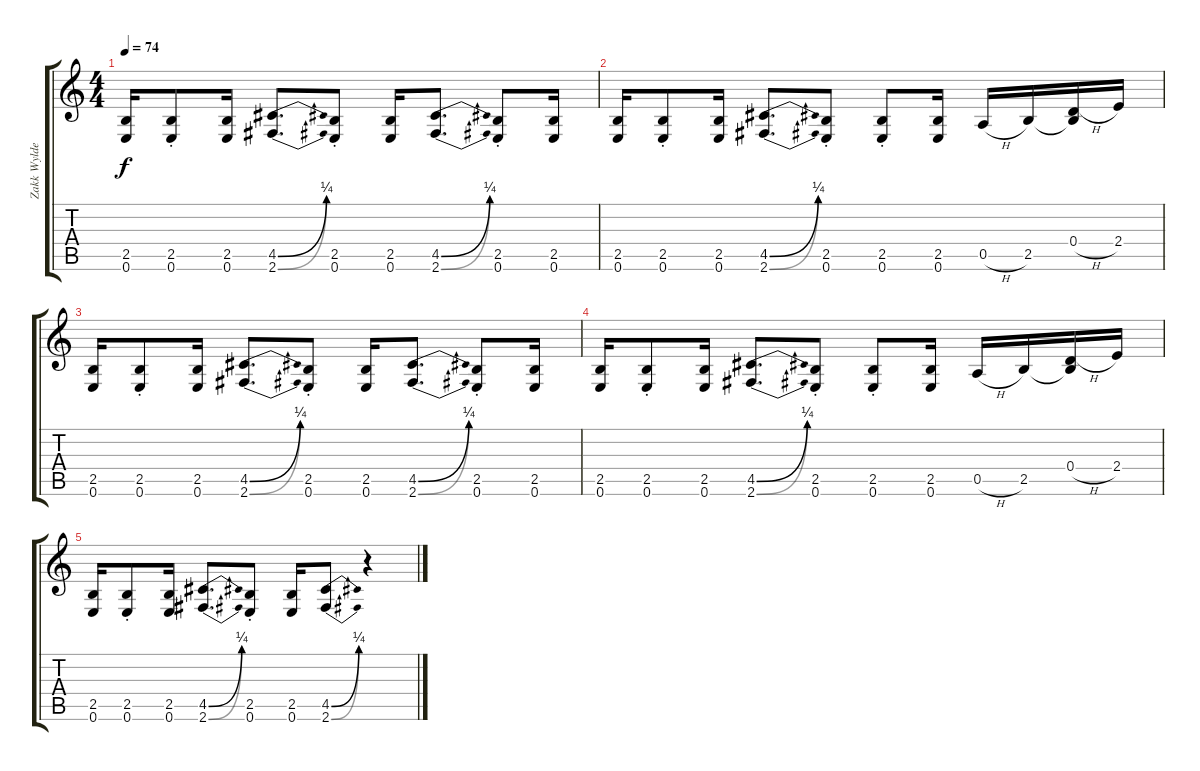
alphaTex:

\track ("Zakk Wylde [Rythem]" "Zakk Wylde") {instrument distortionguitar}
\staff {score tabs}
\tuning (E4 B3 G3 D3 A2 E2) {hide}
\ts (4 4)
\tempo 74
\clef g2
\ks c
(2.5 0.6).16{dy f} (2.5{st} 0.6{st}).8 (2.5 0.6).16 (4.5{be (bend 0 0 60 1)} 2.6{be (bend 0 0 60 1)}).8{d} (2.5{st} 0.6{st}).8 (2.5 0.6).16 (4.5{be (bend 0 0 60 1)} 2.6{be (bend 0 0 60 1)}).8{d} (2.5{st} 0.6{st}).8 (2.5 0.6).16 |
(2.5 0.6).16 (2.5{st} 0.6{st}).8 (2.5 0.6).16 (4.5{be (bend 0 0 60 1)} 2.6{be (bend 0 0 60 1)}).8{d} (2.5{st} 0.6{st}).8 (2.5{st} 0.6{st}).8 (2.5 0.6).16 0.5{h}.16 2.5.16 (0.4{h} 2.5{t}).16 2.4.16 |
(2.5 0.6).16 (2.5{st} 0.6{st}).8 (2.5 0.6).16 (4.5{be (bend 0 0 60 1)} 2.6{be (bend 0 0 60 1)}).8{d} (2.5{st} 0.6{st}).8 (2.5 0.6).16 (4.5{be (bend 0 0 60 1)} 2.6{be (bend 0 0 60 1)}).8{d} (2.5{st} 0.6{st}).8 (2.5 0.6).16 |
(2.5 0.6).16 (2.5{st} 0.6{st}).8 (2.5 0.6).16 (4.5{be (bend 0 0 60 1)} 2.6{be (bend 0 0 60 1)}).8{d} (2.5{st} 0.6{st}).8 (2.5{st} 0.6{st}).8 (2.5 0.6).16 0.5{h}.16 2.5.16 (0.4{h} 2.5{t}).16 2.4.16 |
(2.5 0.6).16 (2.5{st} 0.6{st}).8 (2.5 0.6).16 (4.5{be (bend 0 0 60 1)} 2.6{be (bend 0 0 60 1)}).8{d} (2.5{st} 0.6{st}).8 (2.5 0.6).16 (4.5{be (bend 0 0 60 1)} 2.6{be (bend 0 0 60 1)}).8 r.4
